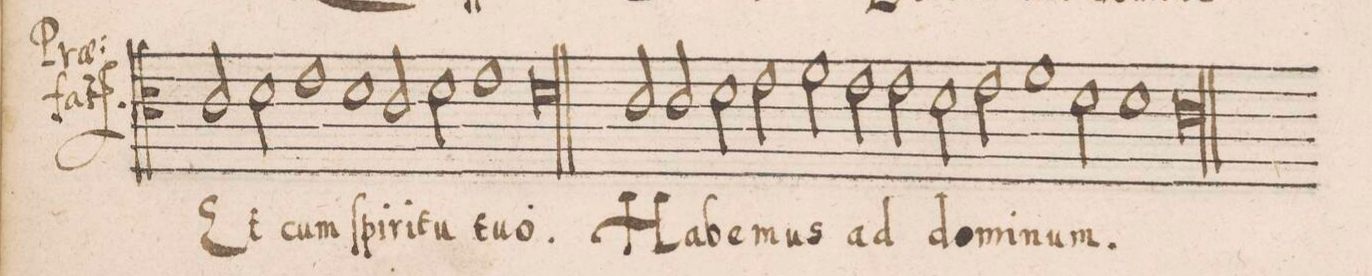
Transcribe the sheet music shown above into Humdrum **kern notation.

**kern	**text
*I"TENOR	*
*clefC3	*
*k[]	*
*met(C)	*
*M2/1	*
2c/	Et
2d\	cum
1e	ſpi-
=7	=7
1d	-ri-
2c/	-tu
2d\	.
=8	=8
1e	tu-
1d	-o.
=9||	=9||
2c/	Ha-
2c/	-be-
2d\	.
2e\	-mus
=10	=10
2f\	.
2e\	.
2e\	ad
2d\	do-
=11	=11
2e\	-mi-
1f	-num.
2d\	.
=12	=12
1d	.
1c	.
=13||	=13||
*-	*-
